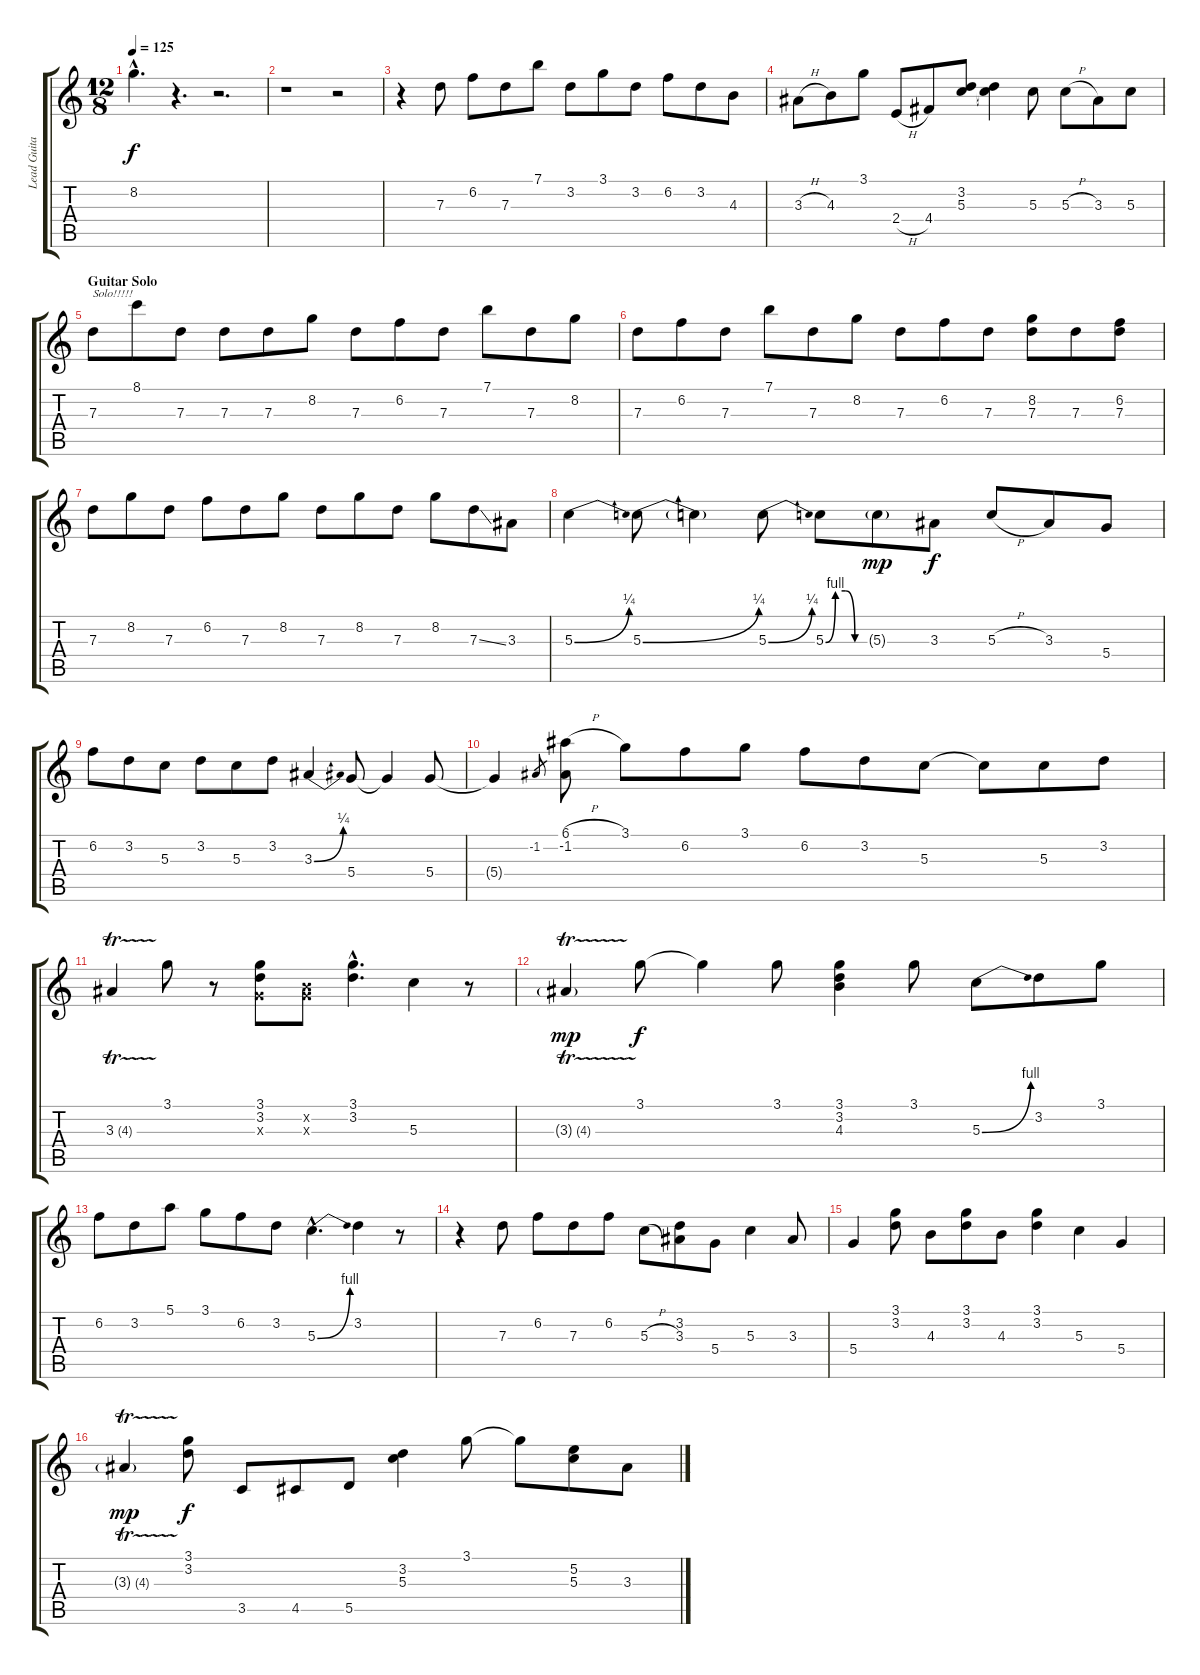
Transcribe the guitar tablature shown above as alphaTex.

\track ("Lead Guitar (E.C.)" "Lead Guita") {instrument distortionguitar}
\staff {score tabs}
\tuning (E4 B3 G3 D3 A2 E2) {hide}
\ts (12 8)
\tempo 125
\clef g2
\ks c
8.2{hac t}.4{d dy f} r.4{d} r.2{d} |
r.1 r.2 |
r.4 7.3.8 6.2.8 7.3.8 7.1.8 3.2.8 3.1.8 3.2.8 6.2.8 3.2.8 4.3.8 |
3.3{h}.8 4.3.8 3.1.8 2.4{h}.8 4.4.8 (3.2 5.3).8 (3.2{t} 5.3{t}).4 5.3.8 5.3{h}.8 3.3.8 5.3.8 |
\section ("" "Guitar Solo")
7.3.8{txt "Solo!!!!!"} 8.1.8 7.3.8 7.3.8 7.3.8 8.2.8 7.3.8 6.2.8 7.3.8 7.1.8 7.3.8 8.2.8 |
7.3.8 6.2.8 7.3.8 7.1.8 7.3.8 8.2.8 7.3.8 6.2.8 7.3.8 (8.2 7.3).8 7.3.8 (6.2 7.3).8 |
7.3.8 8.2.8 7.3.8 6.2.8 7.3.8 8.2.8 7.3.8 8.2.8 7.3.8 8.2.8 7.3{ss}.8 3.3.8 |
5.3{be (bend 0 0 60 1)}.4 5.3{be (bend 0 0 60 1)}.8 5.3{t}.4 5.3{be (bend 0 0 60 1)}.8 5.3{be (custom 0 0 15 4 30 4 45 0 60 0)}.8 5.3{g}.8{dy mp} 3.3.8{dy f} 5.3{h}.8 3.3.8 5.4.8 |
6.2.8 3.2.8 5.3.8 3.2.8 5.3.8 3.2.8 3.3{be (bend 0 0 60 1)}.4 5.4.8 5.4{t}.4 5.4.8 |
5.4{t}.4 -1.2.8{gr} (6.1{h} -1.2).8 3.1.8 6.2.8 3.1.8 6.2.8 3.2.8 5.3.8 5.3{t}.8 5.3.8 3.2.8 |
3.3{tr (4 32)}.4 3.1.8 r.8 (3.1 3.2 0.3{x}).8 (0.2{x} 0.3{x}).8 (3.1{hac} 3.2{hac}).4{d} 5.3.4 r.8 |
3.3{tr (4 32) g}.4{dy mp} 3.1.8{dy f} 3.1{t}.4 3.1.8 (3.1 3.2 4.3).4 3.1.8 5.3{be (bend 0 0 60 4)}.8 3.2.8 3.1.8 |
6.2.8 3.2.8 5.1.8 3.1.8 6.2.8 3.2.8 5.3{be (bend 0 0 60 4) hac}.4{d} 3.2.4 r.8 |
r.4 7.3.8 6.2.8 7.3.8 6.2.8 5.3{h}.8 (3.2 3.3).8 5.4.8 5.3.4 3.3.8 |
5.4.4 (3.1 3.2).8 4.3.8 (3.1 3.2).8 4.3.8 (3.1 3.2).4 5.3.4 5.4.4 |
3.3{tr (4 32) g}.4{dy mp} (3.1 3.2).8{dy f} 3.5.8 4.5.8 5.5.8 (3.2 5.3).4 3.1.8 3.1{t}.8 (5.2 5.3).8 3.3.8
